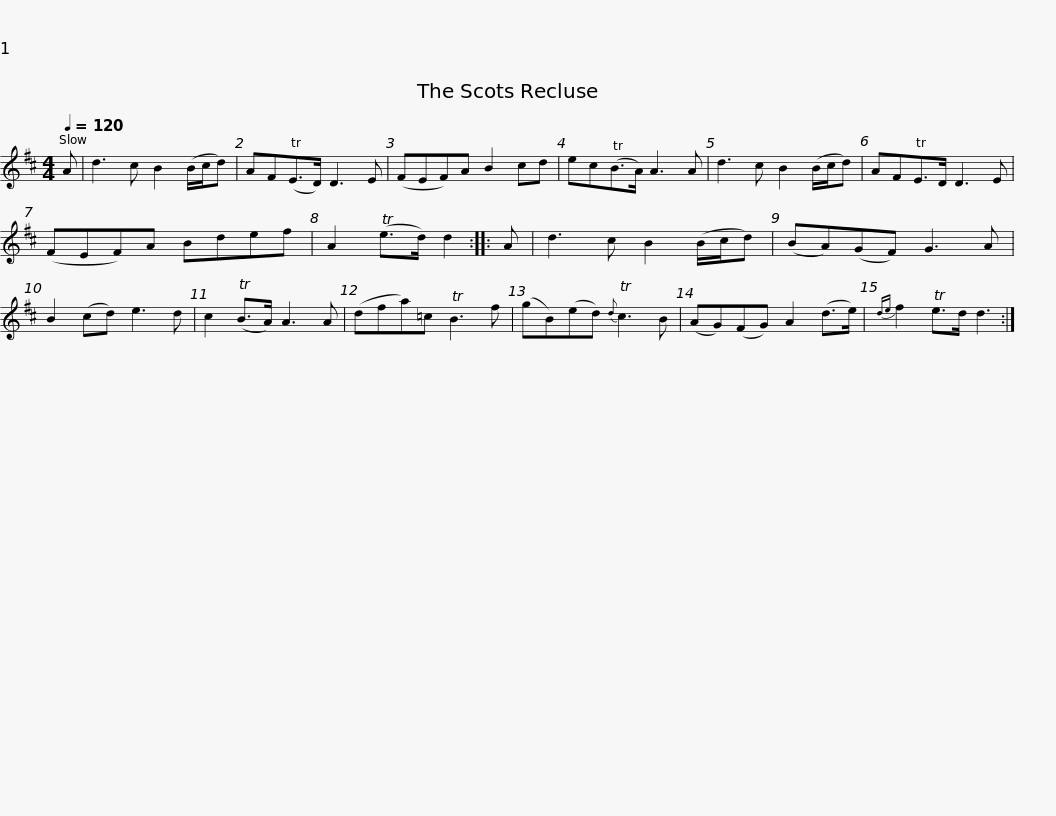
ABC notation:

X:1
L:1/8
Q:1/4=120
M:4/4
I:linebreak $
K:D
V:1 treble
V:1
 A | d3 c B2 (B/c/d) | AF(TE>D) D3 E | (FEF)A B2 cd | ec(TB>A) A3 A | %5
 d3 c B2 (B/c/d) | AFTE>D D3 E |$ (FEF)A Bdef | A2 (Te>d) d2 :: A | %10
 d3 c B2 (B/c/d) | (BA)(GF) G3 A | B2 (cd) e3 d | c2 (TB>A) A3 A |$ (dfa)=c TB3 f | %15
 (gB)(ed){d} Tc3 B | (AG)(FG) A2 (d>e) |{de} f2 Te>d d3 :| %18
